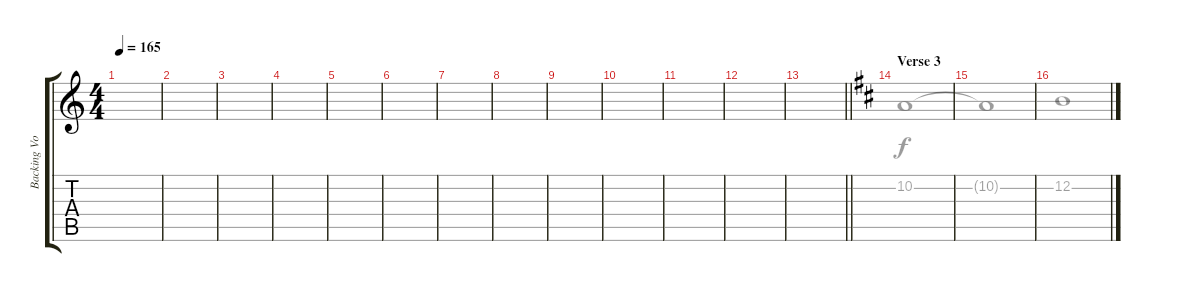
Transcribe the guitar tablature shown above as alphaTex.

\track ("Backing Vocals" "Backing Vo") {instrument lead2sawtooth}
\staff {score tabs}
\tuning (E4 B3 G3 D3 A2 E2) {hide}
\voice
\ts (4 4)
\tempo 165
\clef g2
\ks c
|
|
|
|
|
|
|
|
|
|
|
|
\barLineRight lightlight
|
\section ("" "Verse 3")
\ks d
|
|
\voice
\clef g2
\ks c
|
|
|
|
|
|
|
|
|
|
|
|
\barLineRight lightlight
|
\ks d
10.2.1 |
10.2{t}.1 |
12.2.1
